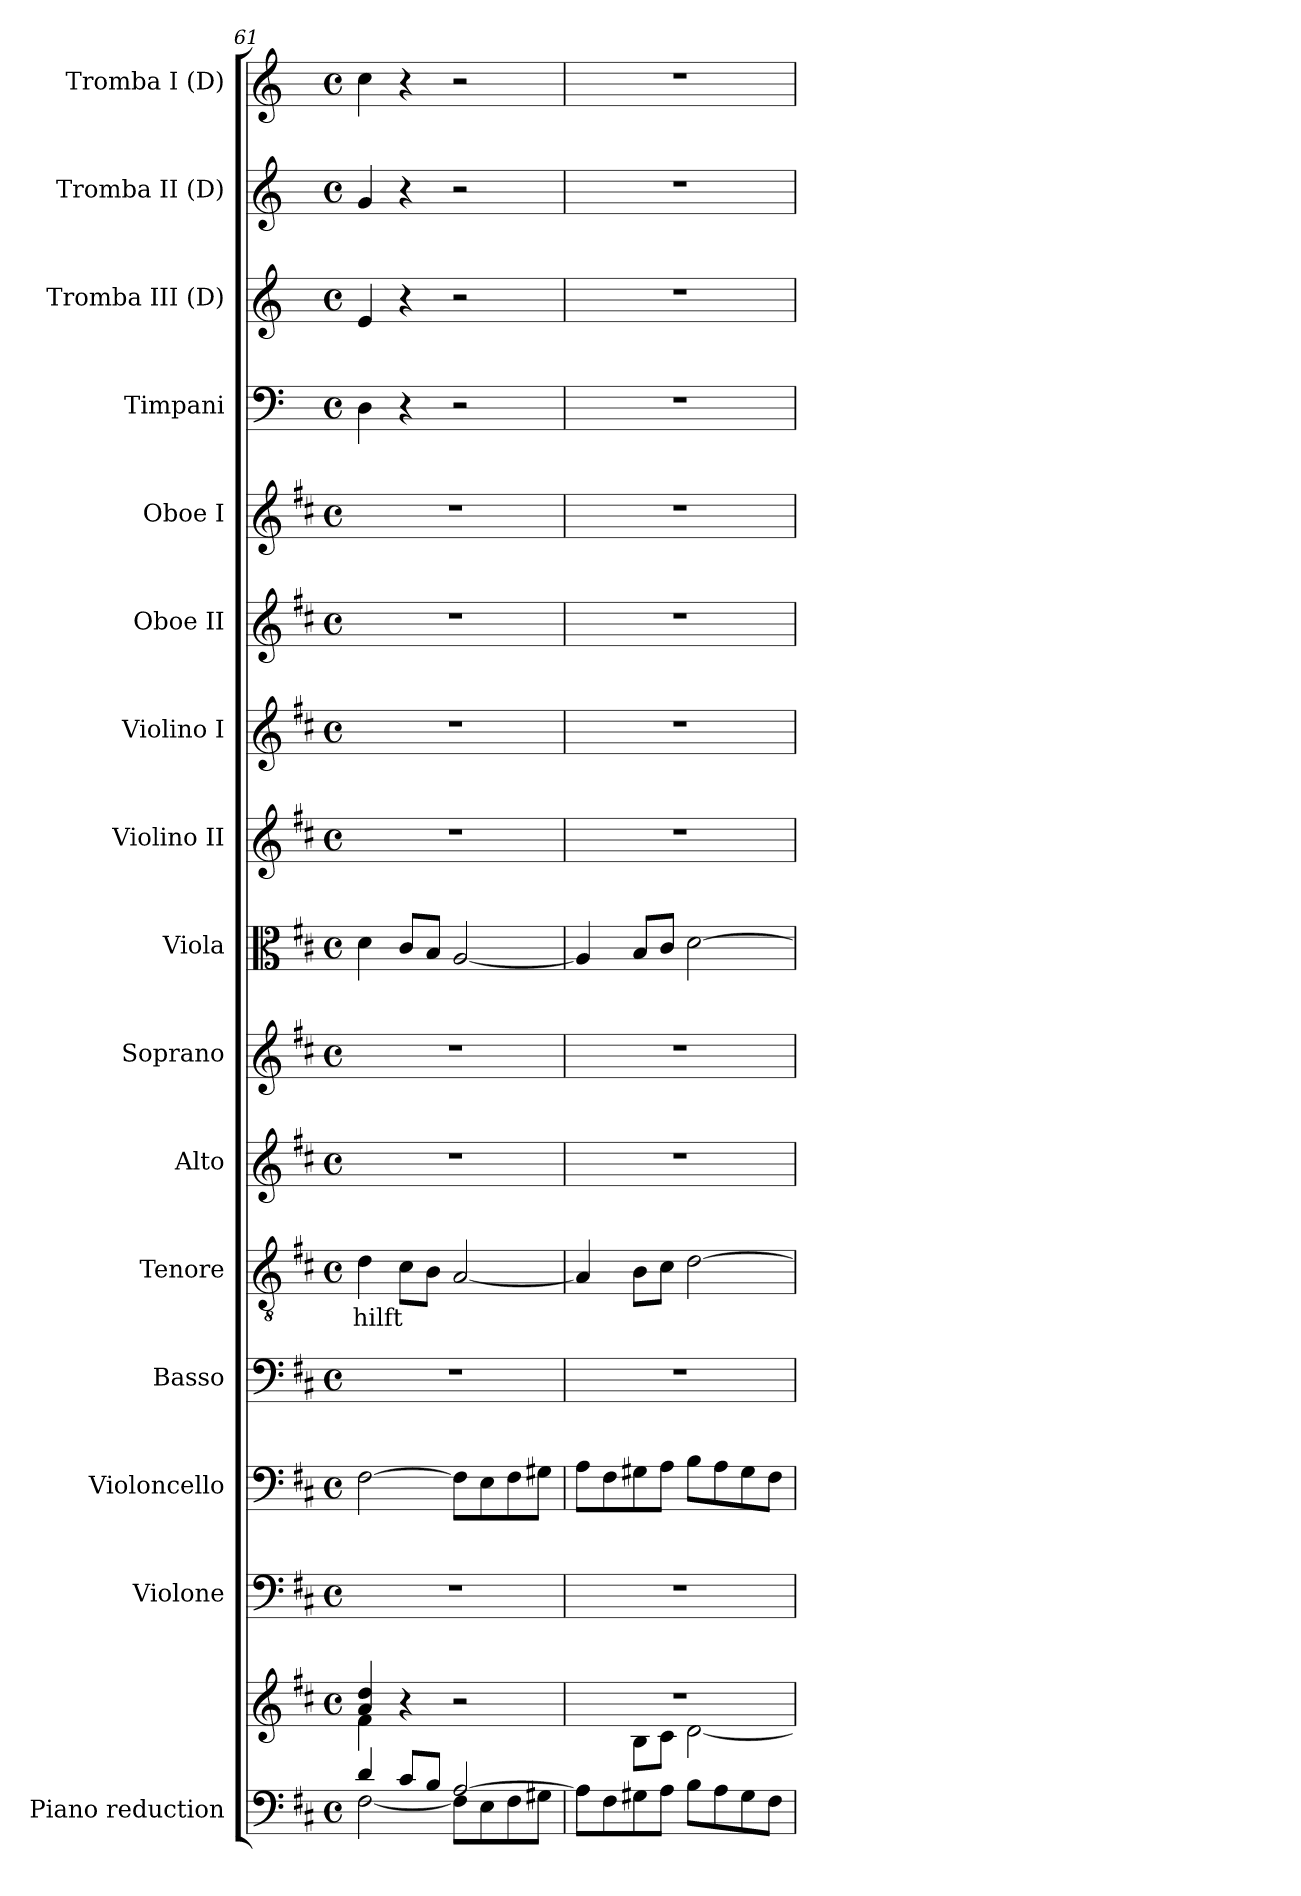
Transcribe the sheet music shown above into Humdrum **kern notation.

**kern	**kern	**kern	**kern	**kern	**kern	**text	**kern	**kern	**kern	**kern	**kern	**kern	**kern	**kern	**kern	**kern	**kern
*part16	*part16	*part15	*part14	*part13	*part12	*part12	*part11	*part10	*part9	*part8	*part7	*part6	*part5	*part4	*part3	*part2	*part1
*staff17	*staff16	*staff15	*staff14	*staff13	*staff12	*staff12	*staff11	*staff10	*staff9	*staff8	*staff7	*staff6	*staff5	*staff4	*staff3	*staff2	*staff1
*I"Piano reduction	*	*I"Violone	*I"Violoncello	*I"Basso	*I"Tenore	*	*I"Alto	*I"Soprano	*I"Viola	*I"Violino II	*I"Violino I	*I"Oboe II	*I"Oboe I	*I"Timpani	*I"Tromba III (D)	*I"Tromba II (D)	*I"Tromba I (D)
*I'Pno	*	*	*	*	*	*	*	*	*	*	*	*I'Ob	*I'Ob	*I'Timp	*	*	*
!!LO:PB:g=z
*clefF4	*clefG2	*clefF4	*clefF4	*clefF4	*clefGv2	*	*clefG2	*clefG2	*clefC3	*clefG2	*clefG2	*clefG2	*clefG2	*clefF4	*clefG2	*clefG2	*clefG2
*	*	*ITrd7c12	*	*	*	*	*	*	*	*	*	*	*	*	*ITrd-1c-2	*ITrd-1c-2	*ITrd-1c-2
*k[f#c#]	*k[f#c#]	*k[f#c#]	*k[f#c#]	*k[f#c#]	*k[f#c#]	*	*k[f#c#]	*k[f#c#]	*k[f#c#]	*k[f#c#]	*k[f#c#]	*k[f#c#]	*k[f#c#]	*k[]	*k[f#c#]	*k[f#c#]	*k[f#c#]
*M4/4	*M4/4	*M4/4	*M4/4	*M4/4	*M4/4	*	*M4/4	*M4/4	*M4/4	*M4/4	*M4/4	*M4/4	*M4/4	*M4/4	*M4/4	*M4/4	*M4/4
*met(c)	*met(c)	*met(c)	*met(c)	*met(c)	*met(c)	*	*met(c)	*met(c)	*met(c)	*met(c)	*met(c)	*met(c)	*met(c)	*met(c)	*met(c)	*met(c)	*met(c)
=61	=61	=61	=61	=61	=61	=61	=61	=61	=61	=61	=61	=61	=61	=61	=61	=61	=61
*^	*^	*	*	*	*	*	*	*	*	*	*	*	*	*	*	*	*
!	!	!	!	!	!	!	!	!LO:LY:b	!	!	!	!	!	!	!	!	!	!	!
4d/	[2F#\	4a/ 4dd/	4f#\	1r	[2F#\	1r	4d\	hilft	1r	1r	4d\	1r	1r	1r	1r	4D\	4f#/	4a/	4dd\
8c#/L	.	4r	4ryy	.	.	.	8c#\L	.	.	.	8c#/L	.	.	.	.	4r	4r	4r	4r
8B/J	.	.	.	.	.	.	8B\J	.	.	.	8B/J	.	.	.	.	.	.	.	.
[2A/	8F#\L]	2r	2ryy	.	8F#\L]	.	[2A/	.	.	.	[2A/	.	.	.	.	2r	2r	2r	2r
.	8E\	.	.	.	8E\	.	.	.	.	.	.	.	.	.	.	.	.	.	.
.	8F#\	.	.	.	8F#\	.	.	.	.	.	.	.	.	.	.	.	.	.	.
.	8G#X\J	.	.	.	8G#X\J	.	.	.	.	.	.	.	.	.	.	.	.	.	.
=62	=62	=62	=62	=62	=62	=62	=62	=62	=62	=62	=62	=62	=62	=62	=62	=62	=62	=62	=62
4A\	8A\L]	1r	4ryy	1r	8A\L	1r	4A/]	.	1r	1r	4A/]	1r	1r	1r	1r	1r	1r	1r	1r
.	8F#\	.	.	.	8F#\	.	.	.	.	.	.	.	.	.	.	.	.	.	.
2.ryy	8G#X\	.	8B\L	.	8G#X\	.	8B\L	.	.	.	8B/L	.	.	.	.	.	.	.	.
.	8A\J	.	8c#\J	.	8A\J	.	8c#\J	.	.	.	8c#/J	.	.	.	.	.	.	.	.
.	8B\L	.	[2d\	.	8B\L	.	[2d\	.	.	.	[2d\	.	.	.	.	.	.	.	.
.	8A\	.	.	.	8A\	.	.	.	.	.	.	.	.	.	.	.	.	.	.
.	8G#\	.	.	.	8G#\	.	.	.	.	.	.	.	.	.	.	.	.	.	.
.	8F#\J	.	.	.	8F#\J	.	.	.	.	.	.	.	.	.	.	.	.	.	.
*v	*v	*	*	*	*	*	*	*	*	*	*	*	*	*	*	*	*	*	*
*	*v	*v	*	*	*	*	*	*	*	*	*	*	*	*	*	*	*	*
=	=	=	=	=	=	=	=	=	=	=	=	=	=	=	=	=	=
*-	*-	*-	*-	*-	*-	*-	*-	*-	*-	*-	*-	*-	*-	*-	*-	*-	*-
